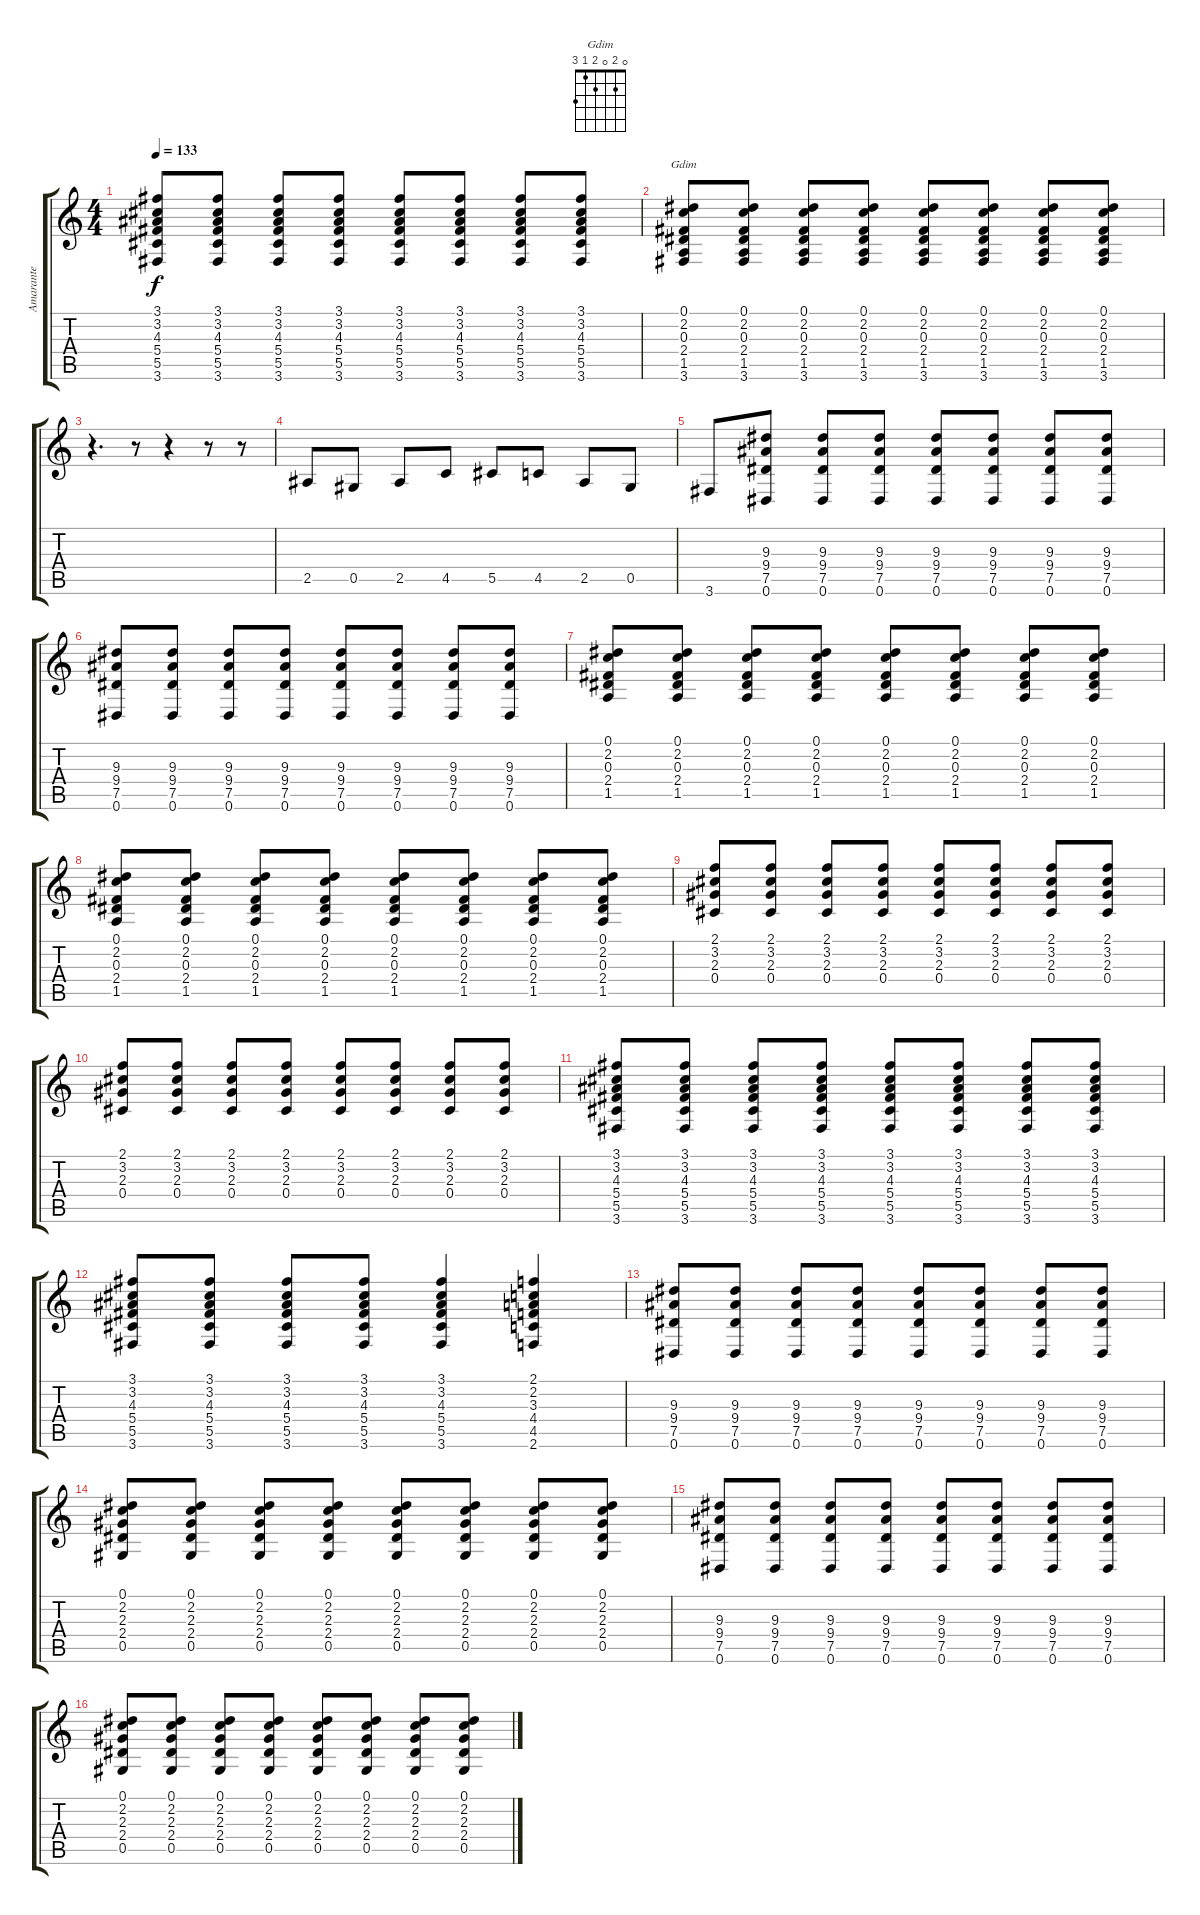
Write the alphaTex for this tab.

\track ("Amarante" "Amarante") {instrument distortionguitar}
\staff {score tabs}
\tuning (Eb4 Bb3 Gb3 Db3 Ab2 Eb2) {hide}
\chord ("Gdim" 0 2 0 2 1 3)
\ts (4 4)
\tempo 133
\clef g2
\ks c
(3.1 3.2 4.3 5.4 5.5 3.6).8{dy f} (3.1 3.2 4.3 5.4 5.5 3.6).8 (3.1 3.2 4.3 5.4 5.5 3.6).8 (3.1 3.2 4.3 5.4 5.5 3.6).8 (3.1 3.2 4.3 5.4 5.5 3.6).8 (3.1 3.2 4.3 5.4 5.5 3.6).8 (3.1 3.2 4.3 5.4 5.5 3.6).8 (3.1 3.2 4.3 5.4 5.5 3.6).8 |
(0.1 2.2 0.3 2.4 1.5 3.6).8{ch "Gdim"} (0.1 2.2 0.3 2.4 1.5 3.6).8 (0.1 2.2 0.3 2.4 1.5 3.6).8 (0.1 2.2 0.3 2.4 1.5 3.6).8 (0.1 2.2 0.3 2.4 1.5 3.6).8 (0.1 2.2 0.3 2.4 1.5 3.6).8 (0.1 2.2 0.3 2.4 1.5 3.6).8 (0.1 2.2 0.3 2.4 1.5 3.6).8 |
r.4{d} r.8 r.4 r.8 r.8 |
2.5.8 0.5.8 2.5.8 4.5.8 5.5.8 4.5.8 2.5.8 0.5.8 |
3.6.8 (9.3 9.4 7.5 0.6).8 (9.3 9.4 7.5 0.6).8 (9.3 9.4 7.5 0.6).8 (9.3 9.4 7.5 0.6).8 (9.3 9.4 7.5 0.6).8 (9.3 9.4 7.5 0.6).8 (9.3 9.4 7.5 0.6).8 |
(9.3 9.4 7.5 0.6).8 (9.3 9.4 7.5 0.6).8 (9.3 9.4 7.5 0.6).8 (9.3 9.4 7.5 0.6).8 (9.3 9.4 7.5 0.6).8 (9.3 9.4 7.5 0.6).8 (9.3 9.4 7.5 0.6).8 (9.3 9.4 7.5 0.6).8 |
(0.1 2.2 0.3 2.4 1.5).8 (0.1 2.2 0.3 2.4 1.5).8 (0.1 2.2 0.3 2.4 1.5).8 (0.1 2.2 0.3 2.4 1.5).8 (0.1 2.2 0.3 2.4 1.5).8 (0.1 2.2 0.3 2.4 1.5).8 (0.1 2.2 0.3 2.4 1.5).8 (0.1 2.2 0.3 2.4 1.5).8 |
(0.1 2.2 0.3 2.4 1.5).8 (0.1 2.2 0.3 2.4 1.5).8 (0.1 2.2 0.3 2.4 1.5).8 (0.1 2.2 0.3 2.4 1.5).8 (0.1 2.2 0.3 2.4 1.5).8 (0.1 2.2 0.3 2.4 1.5).8 (0.1 2.2 0.3 2.4 1.5).8 (0.1 2.2 0.3 2.4 1.5).8 |
(2.1 3.2 2.3 0.4).8 (2.1 3.2 2.3 0.4).8 (2.1 3.2 2.3 0.4).8 (2.1 3.2 2.3 0.4).8 (2.1 3.2 2.3 0.4).8 (2.1 3.2 2.3 0.4).8 (2.1 3.2 2.3 0.4).8 (2.1 3.2 2.3 0.4).8 |
(2.1 3.2 2.3 0.4).8 (2.1 3.2 2.3 0.4).8 (2.1 3.2 2.3 0.4).8 (2.1 3.2 2.3 0.4).8 (2.1 3.2 2.3 0.4).8 (2.1 3.2 2.3 0.4).8 (2.1 3.2 2.3 0.4).8 (2.1 3.2 2.3 0.4).8 |
(3.1 3.2 4.3 5.4 5.5 3.6).8 (3.1 3.2 4.3 5.4 5.5 3.6).8 (3.1 3.2 4.3 5.4 5.5 3.6).8 (3.1 3.2 4.3 5.4 5.5 3.6).8 (3.1 3.2 4.3 5.4 5.5 3.6).8 (3.1 3.2 4.3 5.4 5.5 3.6).8 (3.1 3.2 4.3 5.4 5.5 3.6).8 (3.1 3.2 4.3 5.4 5.5 3.6).8 |
(3.1 3.2 4.3 5.4 5.5 3.6).8 (3.1 3.2 4.3 5.4 5.5 3.6).8 (3.1 3.2 4.3 5.4 5.5 3.6).8 (3.1 3.2 4.3 5.4 5.5 3.6).8 (3.1 3.2 4.3 5.4 5.5 3.6).4 (2.1 2.2 3.3 4.4 4.5 2.6).4 |
(9.3 9.4 7.5 0.6).8 (9.3 9.4 7.5 0.6).8 (9.3 9.4 7.5 0.6).8 (9.3 9.4 7.5 0.6).8 (9.3 9.4 7.5 0.6).8 (9.3 9.4 7.5 0.6).8 (9.3 9.4 7.5 0.6).8 (9.3 9.4 7.5 0.6).8 |
(0.1 2.2 2.3 2.4 0.5).8 (0.1 2.2 2.3 2.4 0.5).8 (0.1 2.2 2.3 2.4 0.5).8 (0.1 2.2 2.3 2.4 0.5).8 (0.1 2.2 2.3 2.4 0.5).8 (0.1 2.2 2.3 2.4 0.5).8 (0.1 2.2 2.3 2.4 0.5).8 (0.1 2.2 2.3 2.4 0.5).8 |
(9.3 9.4 7.5 0.6).8 (9.3 9.4 7.5 0.6).8 (9.3 9.4 7.5 0.6).8 (9.3 9.4 7.5 0.6).8 (9.3 9.4 7.5 0.6).8 (9.3 9.4 7.5 0.6).8 (9.3 9.4 7.5 0.6).8 (9.3 9.4 7.5 0.6).8 |
(0.1 2.2 2.3 2.4 0.5).8 (0.1 2.2 2.3 2.4 0.5).8 (0.1 2.2 2.3 2.4 0.5).8 (0.1 2.2 2.3 2.4 0.5).8 (0.1 2.2 2.3 2.4 0.5).8 (0.1 2.2 2.3 2.4 0.5).8 (0.1 2.2 2.3 2.4 0.5).8 (0.1 2.2 2.3 2.4 0.5).8
